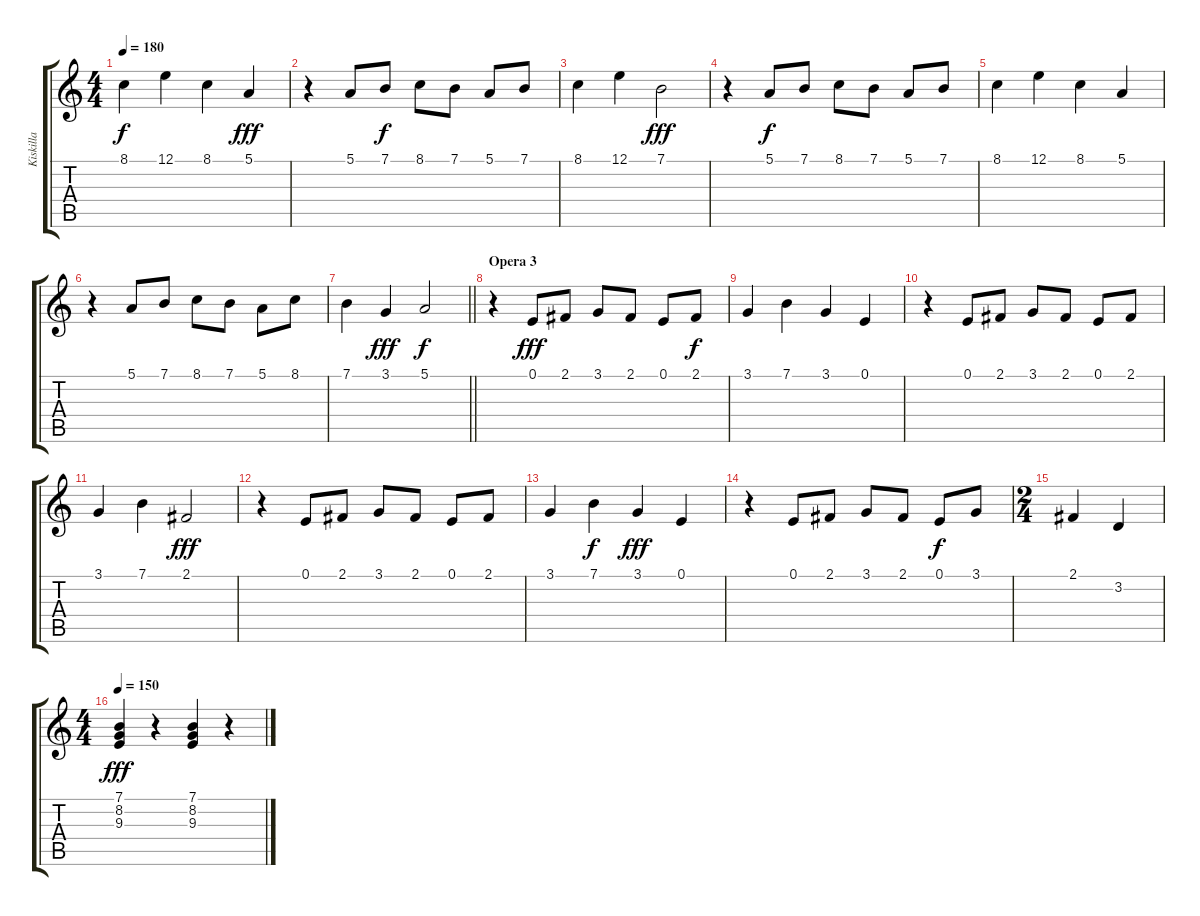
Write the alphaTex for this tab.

\track ("Kiskilla" "Kiskilla") {instrument acousticgrandpiano}
\staff {score tabs}
\tuning (E4 B3 G3 D3 A2 E2) {hide}
\ts (4 4)
\tempo 180
\clef g2
\ks c
8.1.4{dy f} 12.1.4 8.1.4 5.1.4{dy fff} |
r.4 5.1.8 7.1.8{dy f} 8.1.8 7.1.8 5.1.8 7.1.8 |
8.1.4 12.1.4 7.1.2{dy fff} |
r.4 5.1.8{dy f} 7.1.8 8.1.8 7.1.8 5.1.8 7.1.8 |
8.1.4 12.1.4 8.1.4 5.1.4 |
r.4 5.1.8 7.1.8 8.1.8 7.1.8 5.1.8 8.1.8 |
\barLineRight lightlight
7.1.4 3.1.4{dy fff} 5.1.2{dy f} |
\section ("" "Opera 3")
r.4 0.1.8{dy fff} 2.1.8 3.1.8 2.1.8 0.1.8 2.1.8{dy f} |
3.1.4 7.1.4 3.1.4 0.1.4 |
r.4 0.1.8 2.1.8 3.1.8 2.1.8 0.1.8 2.1.8 |
3.1.4 7.1.4 2.1.2{dy fff} |
r.4 0.1.8 2.1.8 3.1.8 2.1.8 0.1.8 2.1.8 |
3.1.4 7.1.4{dy f} 3.1.4{dy fff} 0.1.4 |
r.4 0.1.8 2.1.8 3.1.8 2.1.8 0.1.8{dy f} 3.1.8 |
\ts (2 4)
2.1.4 3.2.4 |
\ts (4 4)
\tempo 150
(7.1 8.2 9.3).4{dy fff volume 16 instrument harpsichord} r.4 (7.1 8.2 9.3).4 r.4
